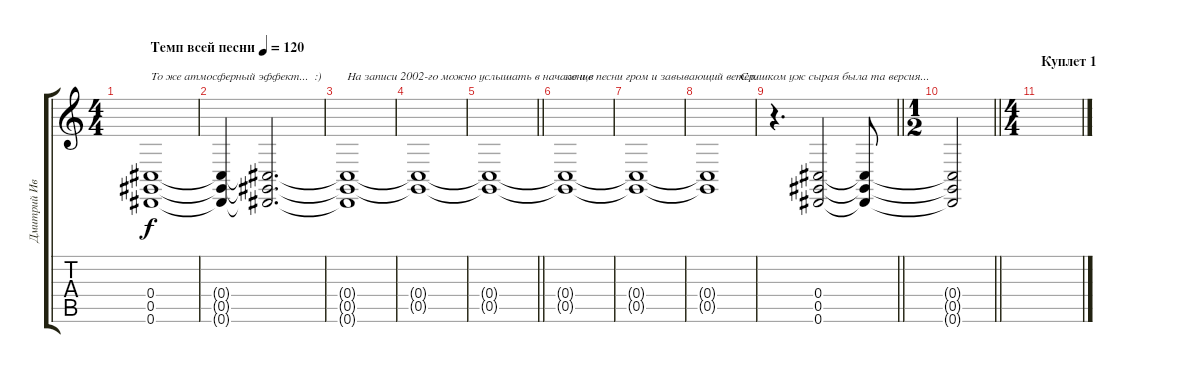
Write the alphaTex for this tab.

\track ("Дмитрий Иванов        (Синтезатор)" "Дмитрий Ив") {instrument pad2warm}
\staff {score tabs}
\tuning (Eb4 Bb3 Gb3 Db3 Ab2 Eb2) {hide}
\ts (4 4)
\tempo (120 "Темп всей песни")
\clef g2
\ks c
(0.4 0.5 0.6).1{txt "То же атмосферный эффект...  :)" dy f volume 0 instrument pad2warm} |
(0.4{t} 0.5{t} 0.6{t}).4{volume 12} (0.4{t} 0.5{t} 0.6{t}).2{d volume 5} |
(0.4{t} 0.5{t} 0.6{t}).1{txt "На записи 2002-го можно услышать в начале и в"} |
(0.4{t} 0.5{t}).1 |
\barLineRight lightlight
(0.4{t} 0.5{t}).1 |
(0.4{t} 0.5{t}).1{txt "конце песни гром и завывающий ветер."} |
(0.4{t} 0.5{t}).1 |
(0.4{t} 0.5{t}).1{txt "           Слишком уж сырая была та версия..."} |
\barLineRight lightlight
r.4{d volume 13} (0.4 0.5 0.6).2{volume 0} (0.4{t} 0.5{t} 0.6{t}).8 |
\ts (1 2)
\barLineRight lightlight
(0.4{t} 0.5{t} 0.6{t}).2 |
\ts (4 4)
\section ("" "Куплет 1")
